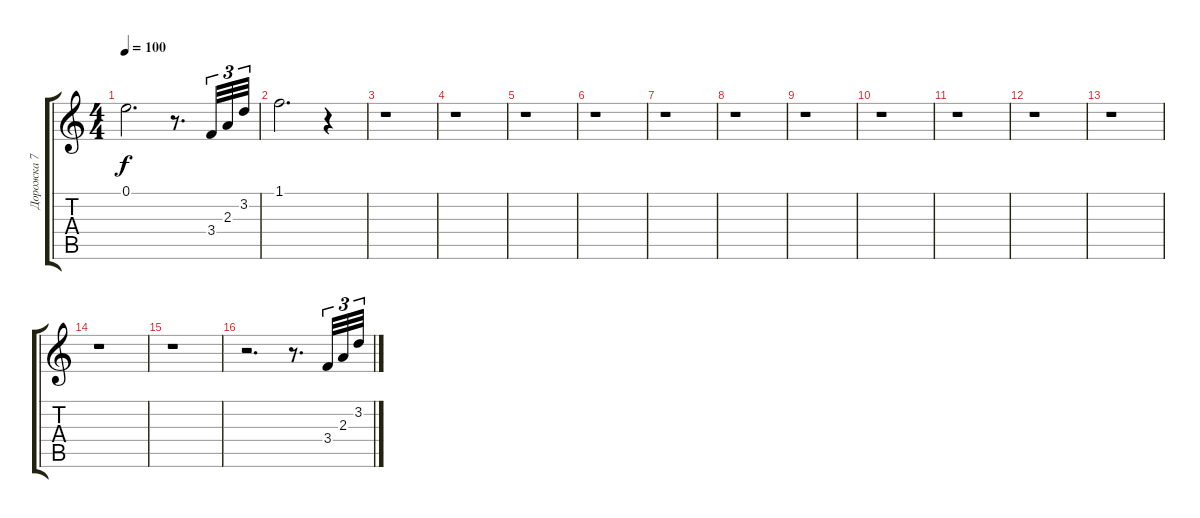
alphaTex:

\track ("Дорожка 7" "Дорожка 7") {instrument acousticguitarnylon}
\staff {score tabs}
\tuning (E4 B3 G3 D3 A2 E2) {hide}
\ts (4 4)
\tempo 100
\clef g2
\ks c
0.1.2{d dy f} r.8{d} 3.4.32{tu (3 2)} 2.3.32{tu (3 2)} 3.2.32{tu (3 2)} |
1.1.2{d} r.4 |
r.1 |
r.1 |
r.1 |
r.1 |
r.1 |
r.1 |
r.1 |
r.1 |
r.1 |
r.1 |
r.1 |
r.1 |
r.1 |
r.2{d} r.8{d} 3.4.32{tu (3 2)} 2.3.32{tu (3 2)} 3.2.32{tu (3 2)}
